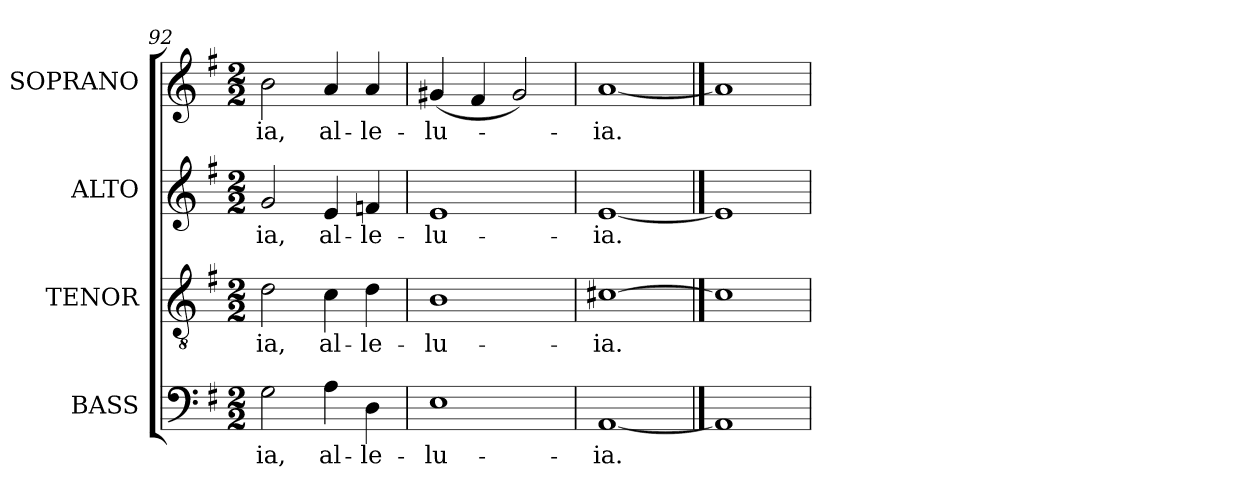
**kern	**text	**kern	**text	**kern	**text	**kern	**text
*part4	*part4	*part3	*part3	*part2	*part2	*part1	*part1
*staff4	*staff4	*staff3	*staff3	*staff2	*staff2	*staff1	*staff1
*I"BASS	*	*I"TENOR	*	*I"ALTO	*	*I"SOPRANO	*
*I'B.	*	*I'T.	*	*I'A.	*	*I'S.	*
*clefF4	*	*clefGv2	*	*clefG2	*	*clefG2	*
*	*	*ITrd7c12	*	*	*	*	*
*k[f#]	*	*k[f#]	*	*k[f#]	*	*k[f#]	*
*G:	*	*G:	*	*G:	*	*G:	*
*M2/2	*	*M2/2	*	*M2/2	*	*M2/2	*
=92	=92	=92	=92	=92	=92	=92	=92
!	!LO:LY:b:color=#000000	!	!	!	!	!	!
!	!	!	!LO:LY:b:color=#000000	!	!	!	!
!	!	!	!	!	!LO:LY:b:color=#000000	!	!
!	!	!	!	!	!	!	!LO:LY:b:color=#000000
2Gi\	-ia,	2Di\	-ia,	2gi/	-ia,	2bi\	-ia,
!	!LO:LY:b:color=#000000	!	!	!	!	!	!
!	!	!	!LO:LY:b:color=#000000	!	!	!	!
!	!	!	!	!	!LO:LY:b:color=#000000	!	!
!	!	!	!	!	!	!	!LO:LY:b:color=#000000
4Ai\	al-	4Ci\	al-	4ei/	al-	4ai/	al-
!	!LO:LY:b:color=#000000	!	!	!	!	!	!
!	!	!	!LO:LY:b:color=#000000	!	!	!	!
!	!	!	!	!	!LO:LY:b:color=#000000	!	!
!	!	!	!	!	!	!	!LO:LY:b:color=#000000
4Di\	-le-	4Di\	-le-	4fni/	-le-	4ai/	-le-
=93	=93	=93	=93	=93	=93	=93	=93
!	!LO:LY:b:color=#000000	!	!	!	!	!	!
!	!	!	!LO:LY:b:color=#000000	!	!	!	!
!	!	!	!	!	!LO:LY:b:color=#000000	!	!
!	!	!	!	!	!	!	!LO:LY:b:color=#000000
1Ei	-lu-	1BBi	-lu-	1ei	-lu-	(4g#Xi/	-lu-
.	.	.	.	.	.	4f#i/	.
.	.	.	.	.	.	2g#i/)	.
=94	=94	=94	=94	=94	=94	=94	=94
!	!LO:LY:b:color=#000000	!	!	!	!	!	!
!	!	!	!LO:LY:b:color=#000000	!	!	!	!
!	!	!	!	!	!LO:LY:b:color=#000000	!	!
!	!	!	!	!	!	!	!LO:LY:b:color=#000000
[1AAi	-ia.	[1C#Xi	-ia.	[1ei	-ia.	[1ai	-ia.
==95	==95	==95	==95	==95	==95	==95	==95
1AAi]	.	1C#i]	.	1ei]	.	1ai]	.
=	=	=	=	=	=	=	=
*-	*-	*-	*-	*-	*-	*-	*-
